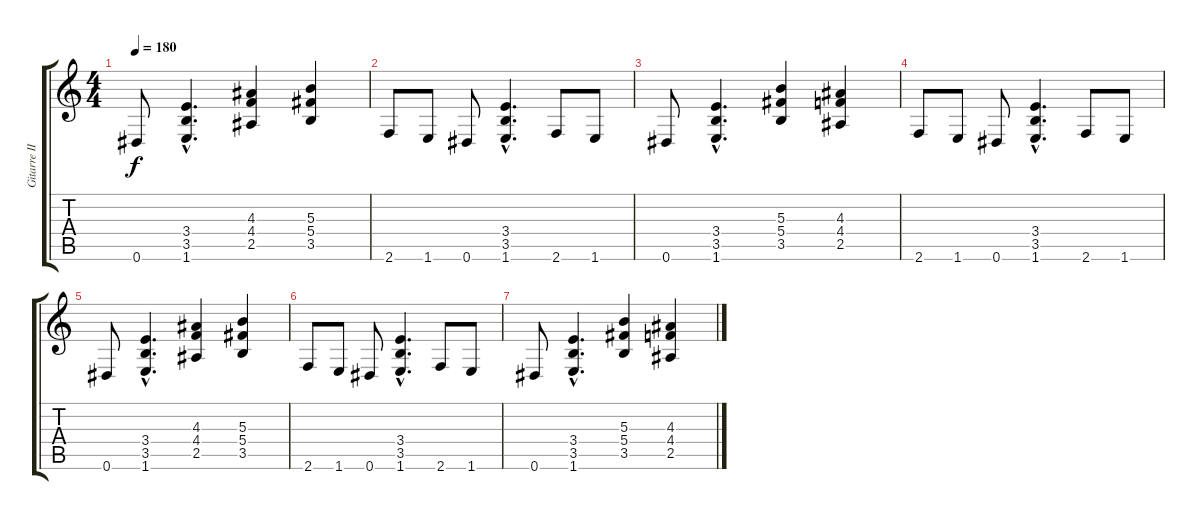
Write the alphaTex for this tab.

\track ("Gitarre II" "Gitarre II") {instrument distortionguitar}
\staff {score tabs}
\tuning (Eb4 Bb3 Gb3 Db3 Ab2 Eb2) {hide}
\ts (4 4)
\tempo 180
\clef g2
\ks c
0.6.8{dy f} (3.4{hac} 3.5{hac} 1.6{hac}).4{d} (4.3 4.4 2.5).4 (5.3 5.4 3.5).4 |
2.6.8 1.6.8 0.6.8 (3.4{hac} 3.5{hac} 1.6{hac}).4{d} 2.6.8 1.6.8 |
0.6.8 (3.4{hac} 3.5{hac} 1.6{hac}).4{d} (5.3 5.4 3.5).4 (4.3 4.4 2.5).4 |
2.6.8 1.6.8 0.6.8 (3.4{hac} 3.5{hac} 1.6{hac}).4{d} 2.6.8 1.6.8 |
0.6.8 (3.4{hac} 3.5{hac} 1.6{hac}).4{d} (4.3 4.4 2.5).4 (5.3 5.4 3.5).4 |
2.6.8 1.6.8 0.6.8 (3.4{hac} 3.5{hac} 1.6{hac}).4{d} 2.6.8 1.6.8 |
0.6.8 (3.4{hac} 3.5{hac} 1.6{hac}).4{d} (5.3 5.4 3.5).4 (4.3 4.4 2.5).4
